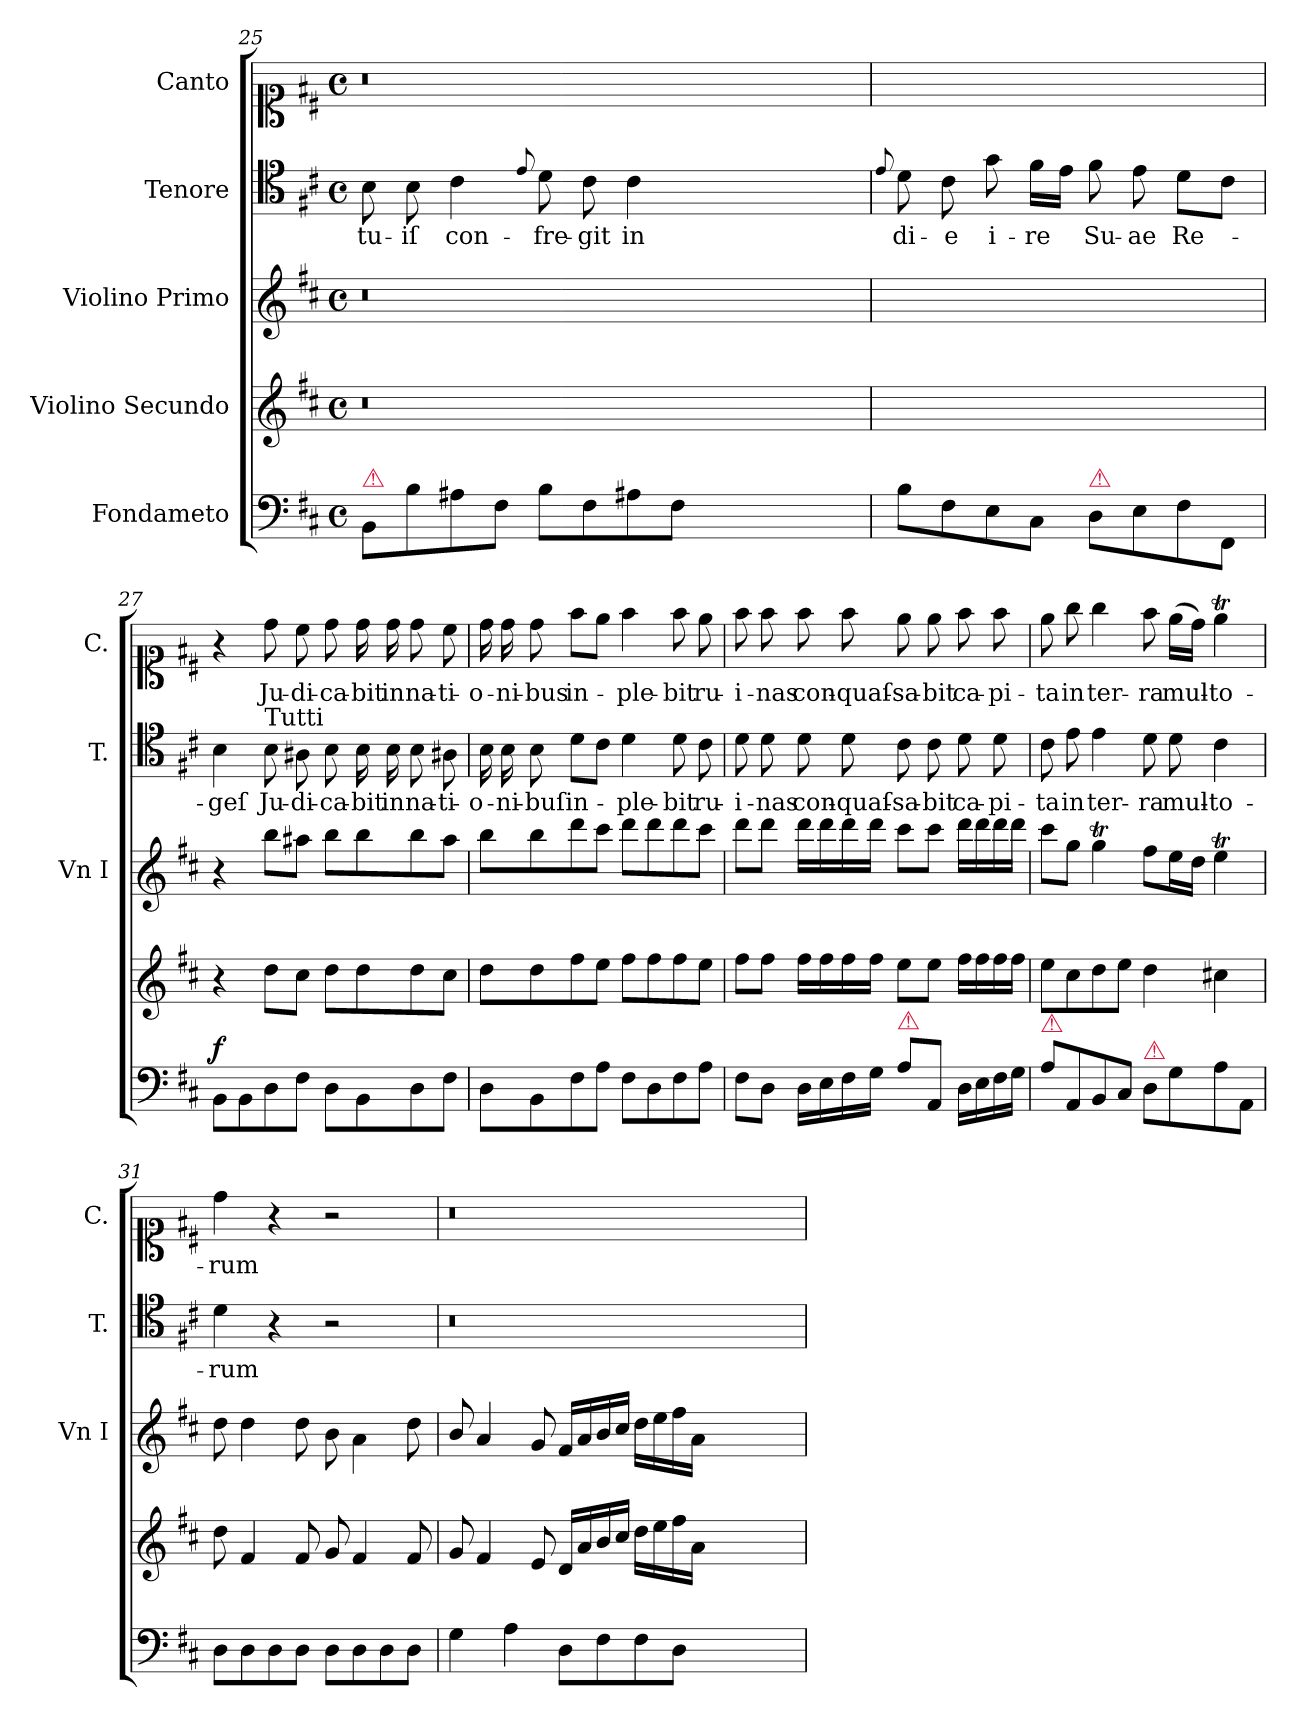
**kern	**dynam	**kern	**kern	**kern	**text	**kern	**text
*part5	*part5	*part4	*part3	*part2	*part2	*part1	*part1
*staff5	*staff5	*staff4	*staff3	*staff2	*staff2	*staff1	*staff1
*I"Fondameto	*	*I"Violino Secundo	*I"Violino Primo	*I"Tenore	*	*I"Canto	*
*	*	*	*I'Vn I	*I'T.	*	*I'C.	*
*clefF4	*	*clefG2	*clefG2	*clefC4	*	*clefC1	*
*k[f#c#]	*	*k[f#c#]	*k[f#c#]	*k[f#c#]	*	*k[f#c#]	*
*D:	*	*D:	*D:	*D:	*	*D:	*
*M4/4	*	*M4/4	*M4/4	*M4/4	*	*M4/4	*
*met(c)	*	*met(c)	*met(c)	*met(c)	*	*met(c)	*
=25	=25	=25	=25	=25	=25	=25	=25
!LO:TX:a:color=crimson:t=⚠	!	!	!	!	!	!	!
8BB/L	.	0r	0r	8B\	tu-	0r	.
8B\	.	.	.	8B\	-iſ	.	.
8A#X\	.	.	.	4c#\	con-	.	.
8F#\J	.	.	.	.	.	.	.
.	.	.	.	8qqe/	.	.	.
8B\L	.	.	.	8d\	-fre-	.	.
8F#\	.	.	.	8c#\	-git	.	.
8A#X\	.	.	.	4c#\	in	.	.
8F#\J	.	.	.	.	.	.	.
1ryy	.	.	.	1ryy	.	.	.
=26	=26	=26	=26	=26	=26	=26	=26
.	.	.	.	8qqe/	.	.	.
8B\L	.	1ryy	1ryy	8d\	di-	1ryy	.
8F#\	.	.	.	8c#\	-e	.	.
8E\	.	.	.	8g\	i-	.	.
8C#\J	.	.	.	16f#\LL	-re	.	.
.	.	.	.	16e\JJ	.	.	.
!LO:TX:a:color=crimson:t=⚠	!	!	!	!	!	!	!
8D\L	.	.	.	8f#\	Su-	.	.
8E\	.	.	.	8e\	-ae	.	.
8F#\	.	.	.	8d\L	Re-	.	.
8FF#/J	.	.	.	8c#\J	.	.	.
=27	=27	=27	=27	=27	=27	=27	=27
!	!LO:DY:a	!	!	!	!	!	!
8BB\L	f	4r	4r	4B\	-geſ	4r	.
8BB\	.	.	.	.	.	.	.
!	!	!	!	!LO:TX:a:t=Tutti	!	!	!
8D\	.	8dd\L	8bb\L	8B\	Ju-	8dd\	Ju-
8F#\J	.	8cc#\J	8aa#X\J	8A#X\	-di-	8cc#\	-di-
8D\L	.	8dd\L	8bb\L	8B\	-ca-	8dd\	-ca-
8BB\	.	8dd\	8bb\	16B\	-bit	16dd\	-bit
.	.	.	.	16B\	in	16dd\	in
8D\	.	8dd\	8bb\	8B\	na-	8dd\	na-
8F#\J	.	8cc#\J	8aa#\J	8A#X\	-ti-	8cc#\	-ti-
=28	=28	=28	=28	=28	=28	=28	=28
8D\L	.	8dd\L	8bb\L	16B\	-o-	16dd\	-o-
.	.	.	.	16B\	-ni-	16dd\	-ni-
8BB\	.	8dd\	8bb\	8B\	-buſ	8dd\	-bus
8F#\	.	8ff#\	8ddd\	8d\L	in-	8ff#\L	in-
8A\J	.	8ee\J	8ccc#\J	8c#\J	.	8ee\J	.
8F#\L	.	8ff#\L	8ddd\L	4d\	-ple-	4ff#\	-ple-
8D\	.	8ff#\	8ddd\	.	.	.	.
8F#\	.	8ff#\	8ddd\	8d\	-bit	8ff#\	-bit
8A\J	.	8ee\J	8ccc#\J	8c#\	ru-	8ee\	ru-
=29	=29	=29	=29	=29	=29	=29	=29
8F#\L	.	8ff#\L	8ddd\L	8d\	-i-	8ff#\	-i-
8D\J	.	8ff#\J	8ddd\J	8d\	-nas	8ff#\	-nas
16D\LL	.	16ff#\LL	16ddd\LL	8d\	con-	8ff#\	con-
16E\	.	16ff#\	16ddd\	.	.	.	.
16F#\	.	16ff#\	16ddd\	8d\	-quaſ-	8ff#\	-quaſ-
16G\JJ	.	16ff#\JJ	16ddd\JJ	.	.	.	.
!LO:TX:a:color=crimson:t=⚠	!	!	!	!	!	!	!
8A\L	.	8ee\L	8ccc#\L	8c#\	-sa-	8ee\	-sa-
8AA/J	.	8ee\J	8ccc#\J	8c#\	-bit	8ee\	-bit
16D\LL	.	16ff#\LL	16ddd\LL	8d\	ca-	8ff#\	ca-
16E\	.	16ff#\	16ddd\	.	.	.	.
16F#\	.	16ff#\	16ddd\	8d\	-pi-	8ff#\	-pi-
16G\JJ	.	16ff#\JJ	16ddd\JJ	.	.	.	.
=30	=30	=30	=30	=30	=30	=30	=30
!LO:TX:a:color=crimson:t=⚠	!	!	!	!	!	!	!
8A\L	.	8ee\L	8ccc#\L	8c#\	-ta	8ee\	-ta
8AA/	.	8cc#\	8gg\J	8e\	in	8gg\	in
8BB/	.	8dd\	4ggT\	4e\	ter-	4gg\	ter-
8C#/J	.	8ee\J	.	.	.	.	.
!LO:TX:a:color=crimson:t=⚠	!	!	!	!	!	!	!
8D\L	.	4dd\	8ff#\L	8d\	-ra	8ff#\	-ra
8G\	.	.	16ee\L	8d\	mul-	(16ee\LL	mul-
.	.	.	16dd\JJ	.	.	16dd\JJ)	.
8A\	.	4cc#X\	4eeT\	4c#\	-to-	4eeT\	-to-
8AA/J	.	.	.	.	.	.	.
=31	=31	=31	=31	=31	=31	=31	=31
8D\L	.	8dd\	8dd\	4d\	-rum	4dd\	-rum
8D\	.	4f#/	4dd\	.	.	.	.
8D\	.	.	.	4r	.	4r	.
8D\J	.	8f#/	8dd\	.	.	.	.
8D\L	.	8g/	8b\	2r	.	2r	.
8D\	.	4f#/	4a\	.	.	.	.
8D\	.	.	.	.	.	.	.
8D\J	.	8f#/	8dd\	.	.	.	.
=32	=32	=32	=32	=32	=32	=32	=32
4G\	.	8g/	8b/	0r	.	0r	.
.	.	4f#/	4a/	.	.	.	.
4A\	.	.	.	.	.	.	.
.	.	8e/	8g/	.	.	.	.
8D\L	.	16d/LL	16f#/LL	.	.	.	.
.	.	16a/	16a/	.	.	.	.
8F#\	.	16b/	16b/	.	.	.	.
.	.	16cc#/JJ	16cc#/JJ	.	.	.	.
8F#\	.	16dd\LL	16dd\LL	.	.	.	.
.	.	16ee\	16ee\	.	.	.	.
8D\J	.	16ff#\	16ff#\	.	.	.	.
.	.	16a\JJ	16a\JJ	.	.	.	.
1ryy	.	1ryy	1ryy	.	.	.	.
=	=	=	=	=	=	=	=
*-	*-	*-	*-	*-	*-	*-	*-
